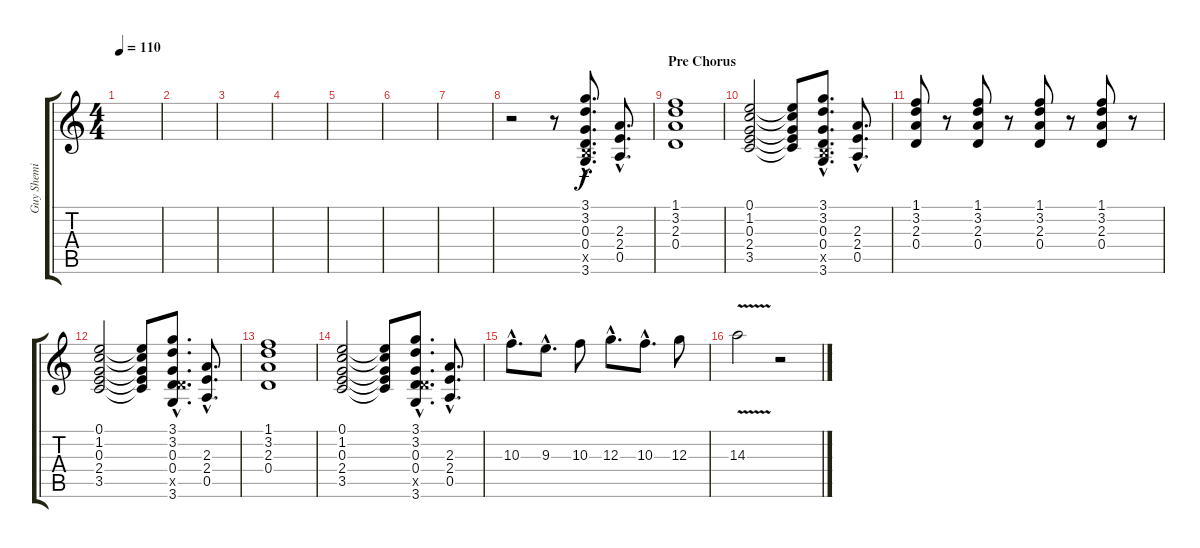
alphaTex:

\track ("Guy Shemi" "Guy Shemi") {instrument distortionguitar}
\staff {score tabs}
\tuning (E4 B3 G3 D3 A2 E2) {hide}
\ts (4 4)
\tempo 110
\clef g2
\ks c
|
|
|
|
|
|
|
r.2 r.8 (3.1{hac} 3.2{hac} 0.3{hac} 0.4{hac} 2.5{hac x} 3.6{hac}).8{d} (2.3{hac} 2.4{hac} 0.5{hac}).8{d} |
\section ("" "Pre Chorus")
(1.1 3.2 2.3 0.4).1 |
(0.1 1.2 0.3 2.4 3.5).2 (0.1{t} 1.2{t} 0.3{t} 2.4{t} 3.5{t}).8 (3.1{hac} 3.2{hac} 0.3{hac} 0.4{hac} 2.5{hac x} 3.6{hac}).8{d} (2.3{hac} 2.4{hac} 0.5{hac}).8{d} |
(1.1 3.2 2.3 0.4).8 r.8 (1.1 3.2 2.3 0.4).8 r.8 (1.1 3.2 2.3 0.4).8 r.8 (1.1 3.2 2.3 0.4).8 r.8 |
(0.1 1.2 0.3 2.4 3.5).2 (0.1{t} 1.2{t} 0.3{t} 2.4{t} 3.5{t}).8 (3.1{hac} 3.2{hac} 0.3{hac} 0.4{hac} 5.5{hac x} 3.6{hac}).8{d} (2.3{hac} 2.4{hac} 0.5{hac}).8{d} |
(1.1 3.2 2.3 0.4).1 |
(0.1 1.2 0.3 2.4 3.5).2 (0.1{t} 1.2{t} 0.3{t} 2.4{t} 3.5{t}).8 (3.1{hac} 3.2{hac} 0.3{hac} 0.4{hac} 5.5{hac x} 3.6{hac}).8{d} (2.3{hac} 2.4{hac} 0.5{hac}).8{d} |
10.3{hac}.8{d} 9.3{hac}.8{d} 10.3.8 12.3{hac}.8{d} 10.3{hac}.8{d} 12.3.8 |
14.3{v}.2 r.2
